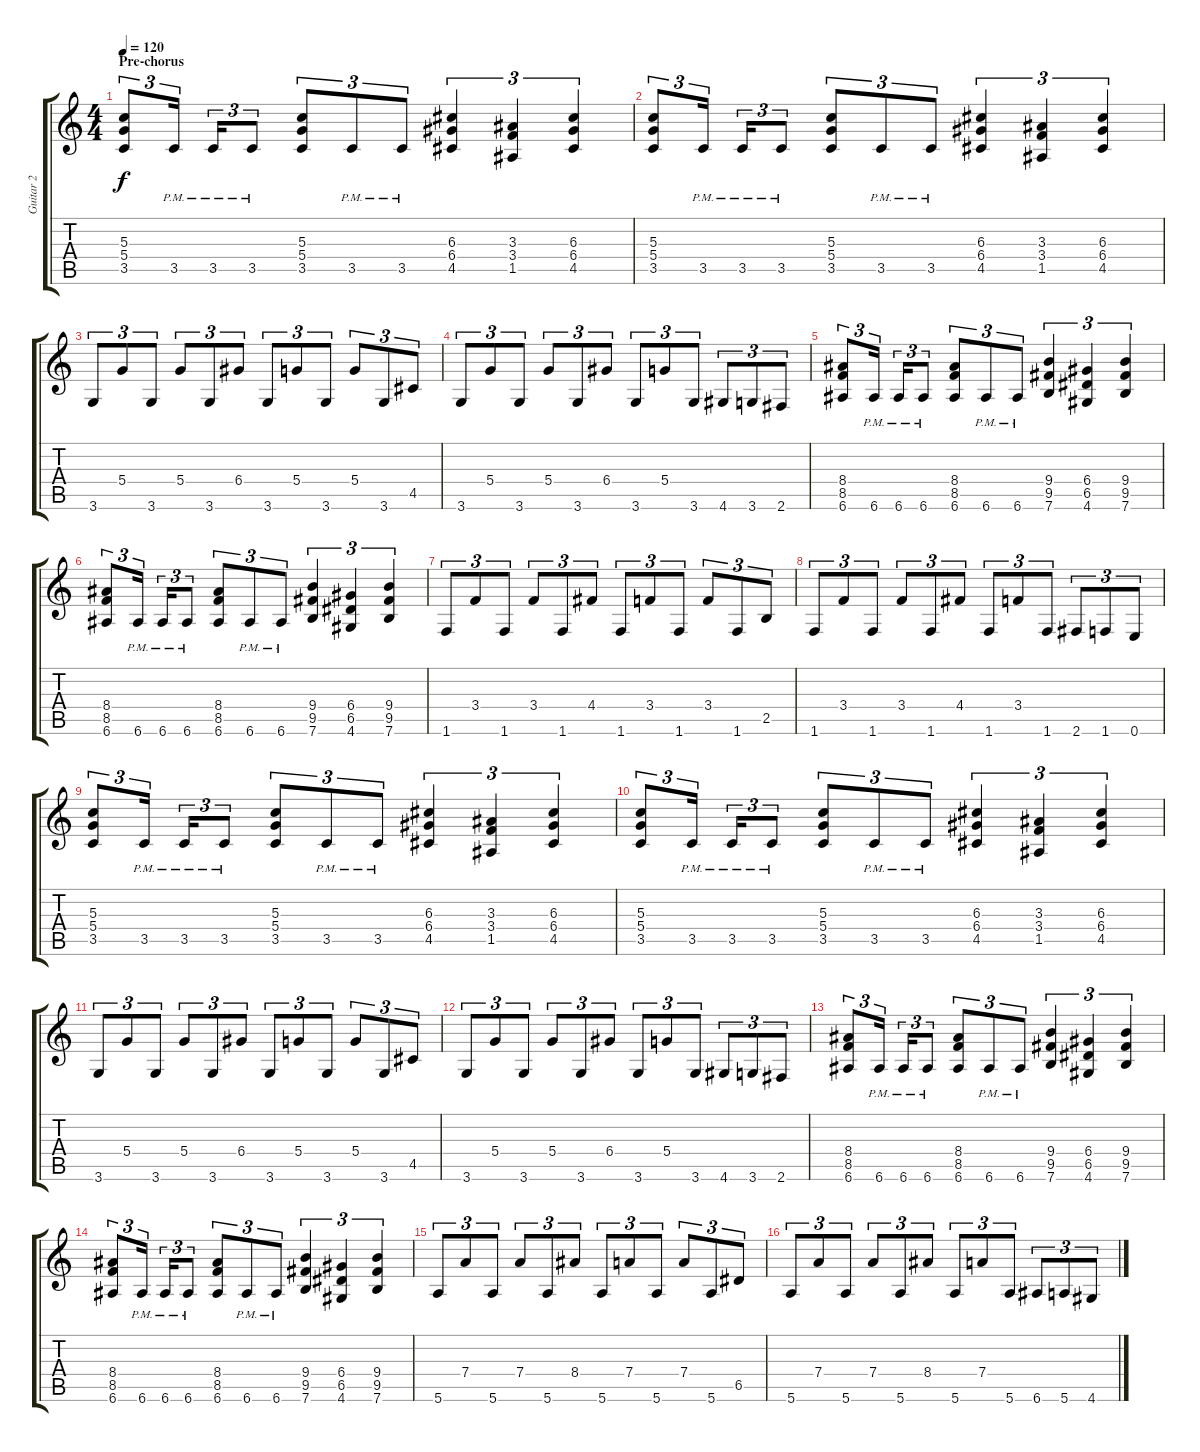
\track ("Guitar 2" "Guitar 2") {instrument overdrivenguitar}
\staff {score tabs}
\tuning (E4 B3 G3 D3 A2 E2) {hide}
\ts (4 4)
\section ("" "Pre-chorus")
\tempo 120
\clef g2
\ks c
(5.3 5.4 3.5).8{tu (3 2) dy f} 3.5{pm}.16{tu (3 2)} 3.5{pm}.16{tu (3 2)} 3.5{pm}.8{tu (3 2)} (5.3 5.4 3.5).8{tu (3 2)} 3.5{pm}.8{tu (3 2)} 3.5{pm}.8{tu (3 2)} (6.3 6.4 4.5).4{tu (3 2)} (3.3 3.4 1.5).4{tu (3 2)} (6.3 6.4 4.5).4{tu (3 2)} |
(5.3 5.4 3.5).8{tu (3 2)} 3.5{pm}.16{tu (3 2)} 3.5{pm}.16{tu (3 2)} 3.5{pm}.8{tu (3 2)} (5.3 5.4 3.5).8{tu (3 2)} 3.5{pm}.8{tu (3 2)} 3.5{pm}.8{tu (3 2)} (6.3 6.4 4.5).4{tu (3 2)} (3.3 3.4 1.5).4{tu (3 2)} (6.3 6.4 4.5).4{tu (3 2)} |
3.6.8{tu (3 2)} 5.4.8{tu (3 2)} 3.6.8{tu (3 2)} 5.4.8{tu (3 2)} 3.6.8{tu (3 2)} 6.4.8{tu (3 2)} 3.6.8{tu (3 2)} 5.4.8{tu (3 2)} 3.6.8{tu (3 2)} 5.4.8{tu (3 2)} 3.6.8{tu (3 2)} 4.5.8{tu (3 2)} |
3.6.8{tu (3 2)} 5.4.8{tu (3 2)} 3.6.8{tu (3 2)} 5.4.8{tu (3 2)} 3.6.8{tu (3 2)} 6.4.8{tu (3 2)} 3.6.8{tu (3 2)} 5.4.8{tu (3 2)} 3.6.8{tu (3 2)} 4.6.8{tu (3 2)} 3.6.8{tu (3 2)} 2.6.8{tu (3 2)} |
(8.4 8.5 6.6).8{tu (3 2)} 6.6{pm}.16{tu (3 2)} 6.6{pm}.16{tu (3 2)} 6.6{pm}.8{tu (3 2)} (8.4 8.5 6.6).8{tu (3 2)} 6.6{pm}.8{tu (3 2)} 6.6{pm}.8{tu (3 2)} (9.4 9.5 7.6).4{tu (3 2)} (6.4 6.5 4.6).4{tu (3 2)} (9.4 9.5 7.6).4{tu (3 2)} |
(8.4 8.5 6.6).8{tu (3 2)} 6.6{pm}.16{tu (3 2)} 6.6{pm}.16{tu (3 2)} 6.6{pm}.8{tu (3 2)} (8.4 8.5 6.6).8{tu (3 2)} 6.6{pm}.8{tu (3 2)} 6.6{pm}.8{tu (3 2)} (9.4 9.5 7.6).4{tu (3 2)} (6.4 6.5 4.6).4{tu (3 2)} (9.4 9.5 7.6).4{tu (3 2)} |
1.6.8{tu (3 2)} 3.4.8{tu (3 2)} 1.6.8{tu (3 2)} 3.4.8{tu (3 2)} 1.6.8{tu (3 2)} 4.4.8{tu (3 2)} 1.6.8{tu (3 2)} 3.4.8{tu (3 2)} 1.6.8{tu (3 2)} 3.4.8{tu (3 2)} 1.6.8{tu (3 2)} 2.5.8{tu (3 2)} |
1.6.8{tu (3 2)} 3.4.8{tu (3 2)} 1.6.8{tu (3 2)} 3.4.8{tu (3 2)} 1.6.8{tu (3 2)} 4.4.8{tu (3 2)} 1.6.8{tu (3 2)} 3.4.8{tu (3 2)} 1.6.8{tu (3 2)} 2.6.8{tu (3 2)} 1.6.8{tu (3 2)} 0.6.8{tu (3 2)} |
(5.3 5.4 3.5).8{tu (3 2)} 3.5{pm}.16{tu (3 2)} 3.5{pm}.16{tu (3 2)} 3.5{pm}.8{tu (3 2)} (5.3 5.4 3.5).8{tu (3 2)} 3.5{pm}.8{tu (3 2)} 3.5{pm}.8{tu (3 2)} (6.3 6.4 4.5).4{tu (3 2)} (3.3 3.4 1.5).4{tu (3 2)} (6.3 6.4 4.5).4{tu (3 2)} |
(5.3 5.4 3.5).8{tu (3 2)} 3.5{pm}.16{tu (3 2)} 3.5{pm}.16{tu (3 2)} 3.5{pm}.8{tu (3 2)} (5.3 5.4 3.5).8{tu (3 2)} 3.5{pm}.8{tu (3 2)} 3.5{pm}.8{tu (3 2)} (6.3 6.4 4.5).4{tu (3 2)} (3.3 3.4 1.5).4{tu (3 2)} (6.3 6.4 4.5).4{tu (3 2)} |
3.6.8{tu (3 2)} 5.4.8{tu (3 2)} 3.6.8{tu (3 2)} 5.4.8{tu (3 2)} 3.6.8{tu (3 2)} 6.4.8{tu (3 2)} 3.6.8{tu (3 2)} 5.4.8{tu (3 2)} 3.6.8{tu (3 2)} 5.4.8{tu (3 2)} 3.6.8{tu (3 2)} 4.5.8{tu (3 2)} |
3.6.8{tu (3 2)} 5.4.8{tu (3 2)} 3.6.8{tu (3 2)} 5.4.8{tu (3 2)} 3.6.8{tu (3 2)} 6.4.8{tu (3 2)} 3.6.8{tu (3 2)} 5.4.8{tu (3 2)} 3.6.8{tu (3 2)} 4.6.8{tu (3 2)} 3.6.8{tu (3 2)} 2.6.8{tu (3 2)} |
(8.4 8.5 6.6).8{tu (3 2)} 6.6{pm}.16{tu (3 2)} 6.6{pm}.16{tu (3 2)} 6.6{pm}.8{tu (3 2)} (8.4 8.5 6.6).8{tu (3 2)} 6.6{pm}.8{tu (3 2)} 6.6{pm}.8{tu (3 2)} (9.4 9.5 7.6).4{tu (3 2)} (6.4 6.5 4.6).4{tu (3 2)} (9.4 9.5 7.6).4{tu (3 2)} |
(8.4 8.5 6.6).8{tu (3 2)} 6.6{pm}.16{tu (3 2)} 6.6{pm}.16{tu (3 2)} 6.6{pm}.8{tu (3 2)} (8.4 8.5 6.6).8{tu (3 2)} 6.6{pm}.8{tu (3 2)} 6.6{pm}.8{tu (3 2)} (9.4 9.5 7.6).4{tu (3 2)} (6.4 6.5 4.6).4{tu (3 2)} (9.4 9.5 7.6).4{tu (3 2)} |
5.6.8{tu (3 2)} 7.4.8{tu (3 2)} 5.6.8{tu (3 2)} 7.4.8{tu (3 2)} 5.6.8{tu (3 2)} 8.4.8{tu (3 2)} 5.6.8{tu (3 2)} 7.4.8{tu (3 2)} 5.6.8{tu (3 2)} 7.4.8{tu (3 2)} 5.6.8{tu (3 2)} 6.5.8{tu (3 2)} |
5.6.8{tu (3 2)} 7.4.8{tu (3 2)} 5.6.8{tu (3 2)} 7.4.8{tu (3 2)} 5.6.8{tu (3 2)} 8.4.8{tu (3 2)} 5.6.8{tu (3 2)} 7.4.8{tu (3 2)} 5.6.8{tu (3 2)} 6.6.8{tu (3 2)} 5.6.8{tu (3 2)} 4.6.8{tu (3 2)}
